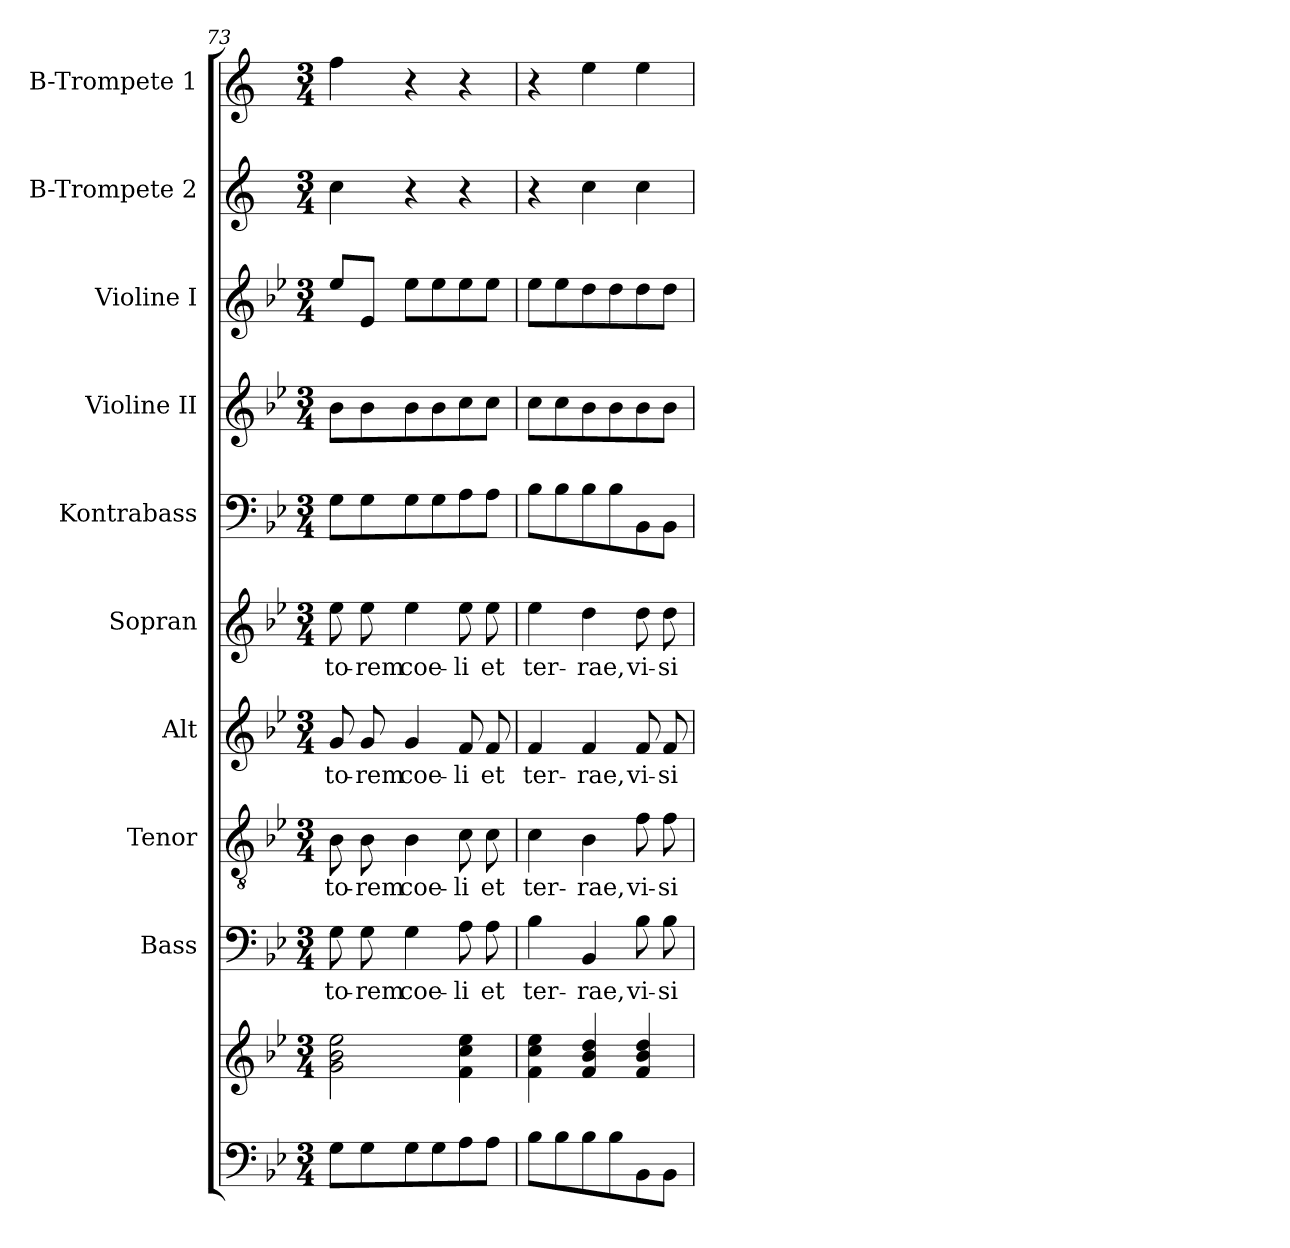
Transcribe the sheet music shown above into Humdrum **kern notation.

**kern	**kern	**kern	**text	**kern	**text	**kern	**text	**kern	**text	**kern	**kern	**kern	**kern	**kern
*part10	*part10	*part9	*part9	*part8	*part8	*part7	*part7	*part6	*part6	*part5	*part4	*part3	*part2	*part1
*staff11	*staff10	*staff9	*staff9	*staff8	*staff8	*staff7	*staff7	*staff6	*staff6	*staff5	*staff4	*staff3	*staff2	*staff1
*	*	*I"Bass	*	*I"Tenor	*	*I"Alt	*	*I"Sopran	*	*I"Kontrabass	*I"Violine II	*I"Violine I	*I"B-Trompete 2	*I"B-Trompete 1
*	*	*I'B.	*	*I'T.	*	*I'A.	*	*I'S.	*	*I'Kb.	*I'Vl. II	*I'Vl. I	*I'B Trp. 2	*I'B Trp. 1
*clefF4	*clefG2	*clefF4	*	*clefGv2	*	*clefG2	*	*clefG2	*	*clefF4	*clefG2	*clefG2	*clefG2	*clefG2
*	*	*	*	*	*	*	*	*	*	*ITrd7c12	*	*	*ITrd1c2	*ITrd1c2
*k[b-e-]	*k[b-e-]	*k[b-e-]	*	*k[b-e-]	*	*k[b-e-]	*	*k[b-e-]	*	*k[b-e-]	*k[b-e-]	*k[b-e-]	*k[b-e-]	*k[b-e-]
*B-:	*B-:	*B-:	*	*B-:	*	*B-:	*	*B-:	*	*B-:	*B-:	*B-:	*B-:	*B-:
*M3/4	*M3/4	*M3/4	*	*M3/4	*	*M3/4	*	*M3/4	*	*M3/4	*M3/4	*M3/4	*M3/4	*M3/4
=73	=73	=73	=73	=73	=73	=73	=73	=73	=73	=73	=73	=73	=73	=73
!	!	!	!LO:LY:b	!	!LO:LY:b	!	!LO:LY:b	!	!LO:LY:b	!	!	!	!	!
8G\L	2g\ 2b-\ 2ee-\	8G\	-to-	8B-\	-to-	8g/	-to-	8ee-\	-to-	8GG\L	8b-\L	8ee-/L	4b-\	4ee-\
!	!	!	!LO:LY:b	!	!LO:LY:b	!	!LO:LY:b	!	!LO:LY:b	!	!	!	!	!
8G\	.	8G\	-rem	8B-\	-rem	8g/	-rem	8ee-\	-rem	8GG\	8b-\	8e-/J	.	.
!	!	!	!LO:LY:b	!	!LO:LY:b	!	!LO:LY:b	!	!LO:LY:b	!	!	!	!	!
8G\	.	4G\	coe-	4B-\	coe-	4g/	coe-	4ee-\	coe-	8GG\	8b-\	8ee-\L	4r	4r
8G\	.	.	.	.	.	.	.	.	.	8GG\	8b-\	8ee-\	.	.
!	!	!	!LO:LY:b	!	!LO:LY:b	!	!LO:LY:b	!	!LO:LY:b	!	!	!	!	!
8A\	4f\ 4cc\ 4ee-\	8A\	-li	8c\	-li	8f/	-li	8ee-\	-li	8AA\	8cc\	8ee-\	4r	4r
!	!	!	!LO:LY:b	!	!LO:LY:b	!	!LO:LY:b	!	!LO:LY:b	!	!	!	!	!
8A\J	.	8A\	et	8c\	et	8f/	et	8ee-\	et	8AA\J	8cc\J	8ee-\J	.	.
=74	=74	=74	=74	=74	=74	=74	=74	=74	=74	=74	=74	=74	=74	=74
!	!	!	!LO:LY:b	!	!LO:LY:b	!	!LO:LY:b	!	!LO:LY:b	!	!	!	!	!
8B-\L	4f\ 4cc\ 4ee-\	4B-\	ter-	4c\	ter-	4f/	ter-	4ee-\	ter-	8BB-\L	8cc\L	8ee-\L	4r	4r
8B-\	.	.	.	.	.	.	.	.	.	8BB-\	8cc\	8ee-\	.	.
!	!	!	!LO:LY:b	!	!LO:LY:b	!	!LO:LY:b	!	!LO:LY:b	!	!	!	!	!
8B-\	4f/ 4b-/ 4dd/	4BB-/	-rae,	4B-\	-rae,	4f/	-rae,	4dd\	-rae,	8BB-\	8b-\	8dd\	4b-\	4dd\
8B-\	.	.	.	.	.	.	.	.	.	8BB-\	8b-\	8dd\	.	.
!	!	!	!LO:LY:b	!	!LO:LY:b	!	!LO:LY:b	!	!LO:LY:b	!	!	!	!	!
8BB-\	4f/ 4b-/ 4dd/	8B-\	vi-	8f\	vi-	8f/	vi-	8dd\	vi-	8BBB-\	8b-\	8dd\	4b-\	4dd\
!	!	!	!LO:LY:b	!	!LO:LY:b	!	!LO:LY:b	!	!LO:LY:b	!	!	!	!	!
8BB-\J	.	8B-\	-si-	8f\	-si-	8f/	-si-	8dd\	-si-	8BBB-\J	8b-\J	8dd\J	.	.
=	=	=	=	=	=	=	=	=	=	=	=	=	=	=
*-	*-	*-	*-	*-	*-	*-	*-	*-	*-	*-	*-	*-	*-	*-
